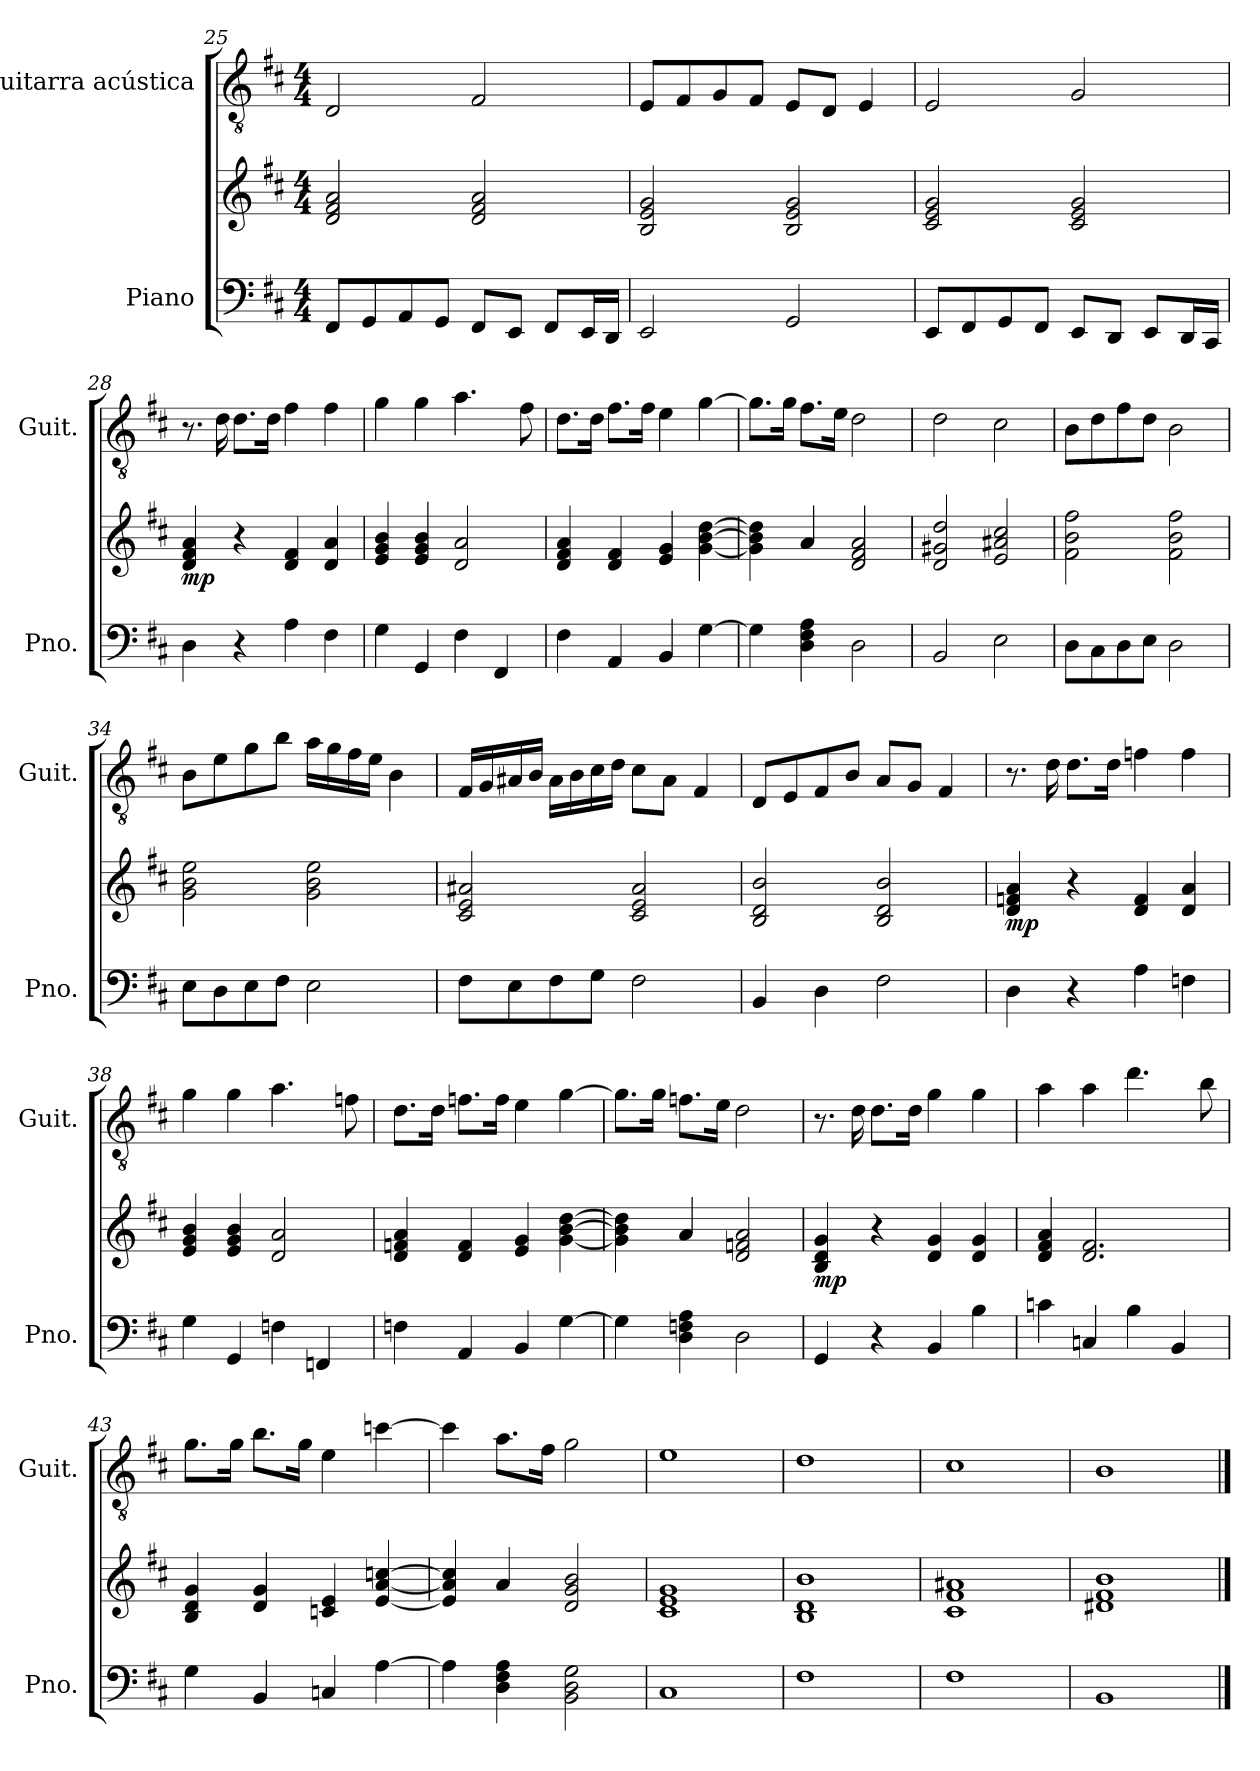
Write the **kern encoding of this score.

**kern	**kern	**dynam	**kern
*part2	*part2	*part2	*part1
*staff3	*staff2	*staff2/3	*staff1
*I"Piano	*	*	*I"Guitarra acústica
*I'Pno.	*	*	*I'Guit.
!!LO:LB:g=z
*clefF4	*clefG2	*	*clefGv2
*k[f#c#]	*k[f#c#]	*	*k[f#c#]
*M4/4	*M4/4	*	*M4/4
=25	=25	=25	=25
8FF#/L	2d/ 2f#/ 2a/	.	2D/
8GG/	.	.	.
8AA/	.	.	.
8GG/J	.	.	.
8FF#/L	2d/ 2f#/ 2a/	.	2F#/
8EE/J	.	.	.
8FF#/L	.	.	.
16EE/L	.	.	.
16DD/JJ	.	.	.
=26	=26	=26	=26
2EE/	2B/ 2e/ 2g/	.	8E/L
.	.	.	8F#/
.	.	.	8G/
.	.	.	8F#/J
2GG/	2B/ 2e/ 2g/	.	8E/L
.	.	.	8D/J
.	.	.	4E/
=27	=27	=27	=27
8EE/L	2c#/ 2e/ 2g/	.	2E/
8FF#/	.	.	.
8GG/	.	.	.
8FF#/J	.	.	.
8EE/L	2c#/ 2e/ 2g/	.	2G/
8DD/J	.	.	.
8EE/L	.	.	.
16DD/L	.	.	.
16CC#/JJ	.	.	.
=28	=28	=28	=28
!	!	!LO:DY:b	!
4D\	4d/ 4f#/ 4a/	mp	8.r
.	.	.	16d\
4r	4r	.	8.d\L
.	.	.	16d\Jk
4A\	4d/ 4f#/	.	4f#\
4F#\	4d/ 4a/	.	4f#\
=29	=29	=29	=29
4G\	4e/ 4g/ 4b/	.	4g\
4GG/	4e/ 4g/ 4b/	.	4g\
4F#\	2d/ 2a/	.	4.a\
4FF#/	.	.	.
.	.	.	8f#\
!!LO:LB:g=z
=30	=30	=30	=30
4F#\	4d/ 4f#/ 4a/	.	8.d\L
.	.	.	16d\Jk
4AA/	4d/ 4f#/	.	8.f#\L
.	.	.	16f#\Jk
4BB/	4e/ 4g/	.	4e\
[4G\	[4g\ [4b\ [4dd\	.	[4g\
=31	=31	=31	=31
4G\]	4g\] 4b\] 4dd\]	.	8.g\L]
.	.	.	16g\Jk
4D\ 4F#\ 4A\	4a/	.	8.f#\L
.	.	.	16e\Jk
2D\	2d/ 2f#/ 2a/	.	2d\
=32	=32	=32	=32
2BB/	2d/ 2g#X/ 2dd/	.	2d\
2E\	2e/ 2a#X/ 2cc#/	.	2c#\
=33	=33	=33	=33
8D\L	2f#\ 2b\ 2ff#\	.	8B\L
8C#\	.	.	8d\
8D\	.	.	8f#\
8E\J	.	.	8d\J
2D\	2f#\ 2b\ 2ff#\	.	2B\
=34	=34	=34	=34
8E\L	2g\ 2b\ 2ee\	.	8B\L
8D\	.	.	8e\
8E\	.	.	8g\
8F#\J	.	.	8b\J
2E\	2g\ 2b\ 2ee\	.	16a\LL
.	.	.	16g\
.	.	.	16f#\
.	.	.	16e\JJ
.	.	.	4B\
!!LO:LB:g=z
=35	=35	=35	=35
8F#\L	2c#/ 2e/ 2a#X/	.	16F#/LL
.	.	.	16G/
8E\	.	.	16A#X/
.	.	.	16B/JJ
8F#\	.	.	16A#\LL
.	.	.	16B\
8G\J	.	.	16c#\
.	.	.	16d\JJ
2F#\	2c#/ 2e/ 2a#/	.	8c#\L
.	.	.	8A#\J
.	.	.	4F#/
=36	=36	=36	=36
4BB/	2B/ 2d/ 2b/	.	8D/L
.	.	.	8E/
4D\	.	.	8F#/
.	.	.	8B/J
2F#\	2B/ 2d/ 2b/	.	8A/L
.	.	.	8G/J
.	.	.	4F#/
=37	=37	=37	=37
!	!	!LO:DY:b	!
4D\	4d/ 4fn/ 4a/	mp	8.r
.	.	.	16d\
4r	4r	.	8.d\L
.	.	.	16d\Jk
4A\	4d/ 4f/	.	4fn\
4Fn\	4d/ 4a/	.	4f\
=38	=38	=38	=38
4G\	4e/ 4g/ 4b/	.	4g\
4GG/	4e/ 4g/ 4b/	.	4g\
4Fn\	2d/ 2a/	.	4.a\
4FFn/	.	.	.
.	.	.	8fn\
!!LO:PB:g=z
=39	=39	=39	=39
4Fn\	4d/ 4fn/ 4a/	.	8.d\L
.	.	.	16d\Jk
4AA/	4d/ 4f/	.	8.fn\L
.	.	.	16f\Jk
4BB/	4e/ 4g/	.	4e\
[4G\	[4g\ [4b\ [4dd\	.	[4g\
=40	=40	=40	=40
4G\]	4g\] 4b\] 4dd\]	.	8.g\L]
.	.	.	16g\Jk
4D\ 4Fn\ 4A\	4a/	.	8.fn\L
.	.	.	16e\Jk
2D\	2d/ 2fn/ 2a/	.	2d\
=41	=41	=41	=41
!	!	!LO:DY:b	!
4GG/	4B/ 4d/ 4g/	mp	8.r
.	.	.	16d\
4r	4r	.	8.d\L
.	.	.	16d\Jk
4BB/	4d/ 4g/	.	4g\
4B\	4d/ 4g/	.	4g\
=42	=42	=42	=42
4cn\	4d/ 4f#/ 4a/	.	4a\
4Cn/	2.d/ 2.f#/	.	4a\
4B\	.	.	4.dd\
4BB/	.	.	.
.	.	.	8b\
=43	=43	=43	=43
4G\	4B/ 4d/ 4g/	.	8.g\L
.	.	.	16g\Jk
4BB/	4d/ 4g/	.	8.b\L
.	.	.	16g\Jk
4Cn/	4cn/ 4e/	.	4e\
[4A\	[4e/ [4a/ [4ccn/	.	[4ccn\
!!LO:LB:g=z
=44	=44	=44	=44
4A\]	4e/] 4a/] 4cc/]	.	4cc\]
4D\ 4F#\ 4A\	4a/	.	8.a\L
.	.	.	16f#\Jk
2BB\ 2D\ 2G\	2d/ 2g/ 2b/	.	2g\
=45	=45	=45	=45
1C#	1c# 1e 1g	.	1e
=46	=46	=46	=46
1F#	1B 1d 1b	.	1d
=47	=47	=47	=47
1F#	1c# 1f# 1a#X	.	1c#
=48	=48	=48	=48
1BB	1d#X 1f# 1b	.	1B
==	==	==	==
*-	*-	*-	*-
